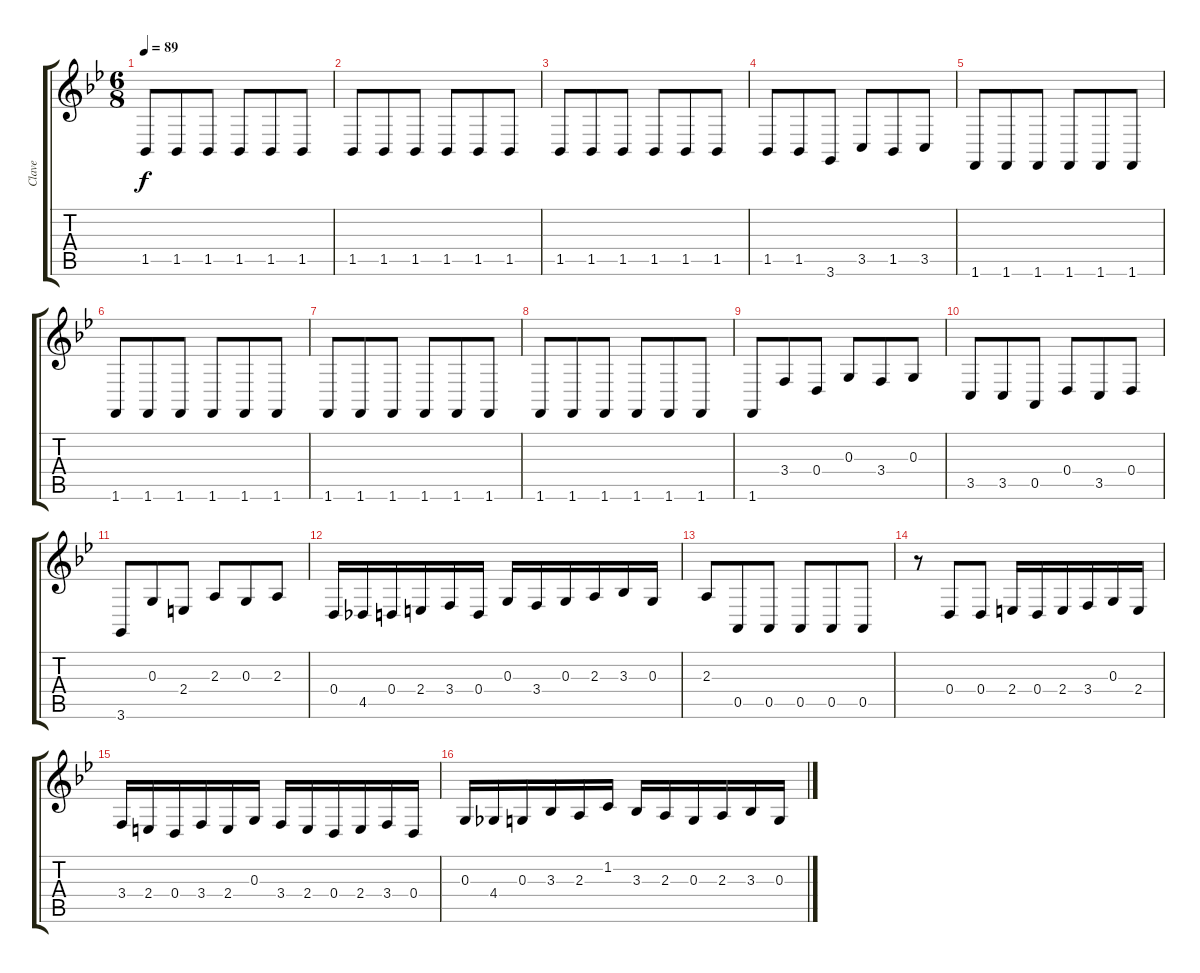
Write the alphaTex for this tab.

\track ("Clave" "Clave") {instrument harpsichord}
\staff {score tabs}
\tuning (E4 B3 G3 D3 A2 E2) {hide}
\ts (6 8)
\tempo 89
\clef g2
\ks gminor
1.5.8{dy f} 1.5.8 1.5.8 1.5.8 1.5.8 1.5.8 |
1.5.8 1.5.8 1.5.8 1.5.8 1.5.8 1.5.8 |
1.5.8 1.5.8 1.5.8 1.5.8 1.5.8 1.5.8 |
1.5.8 1.5.8 3.6.8 3.5.8 1.5.8 3.5.8 |
1.6.8 1.6.8 1.6.8 1.6.8 1.6.8 1.6.8 |
1.6.8 1.6.8 1.6.8 1.6.8 1.6.8 1.6.8 |
1.6.8 1.6.8 1.6.8 1.6.8 1.6.8 1.6.8 |
1.6.8 1.6.8 1.6.8 1.6.8 1.6.8 1.6.8 |
1.6.8 3.4.8 0.4.8 0.3.8 3.4.8 0.3.8 |
3.5.8 3.5.8 0.5.8 0.4.8 3.5.8 0.4.8 |
3.6.8 0.3.8 2.4.8 2.3.8 0.3.8 2.3.8 |
0.4.16 4.5.16 0.4.16 2.4.16 3.4.16 0.4.16 0.3.16 3.4.16 0.3.16 2.3.16 3.3.16 0.3.16 |
2.3.8 0.5.8 0.5.8 0.5.8 0.5.8 0.5.8 |
r.8 0.4.8 0.4.8 2.4.16 0.4.16 2.4.16 3.4.16 0.3.16 2.4.16 |
3.4.16 2.4.16 0.4.16 3.4.16 2.4.16 0.3.16 3.4.16 2.4.16 0.4.16 2.4.16 3.4.16 0.4.16 |
0.3.16 4.4.16 0.3.16 3.3.16 2.3.16 1.2.16 3.3.16 2.3.16 0.3.16 2.3.16 3.3.16 0.3.16
